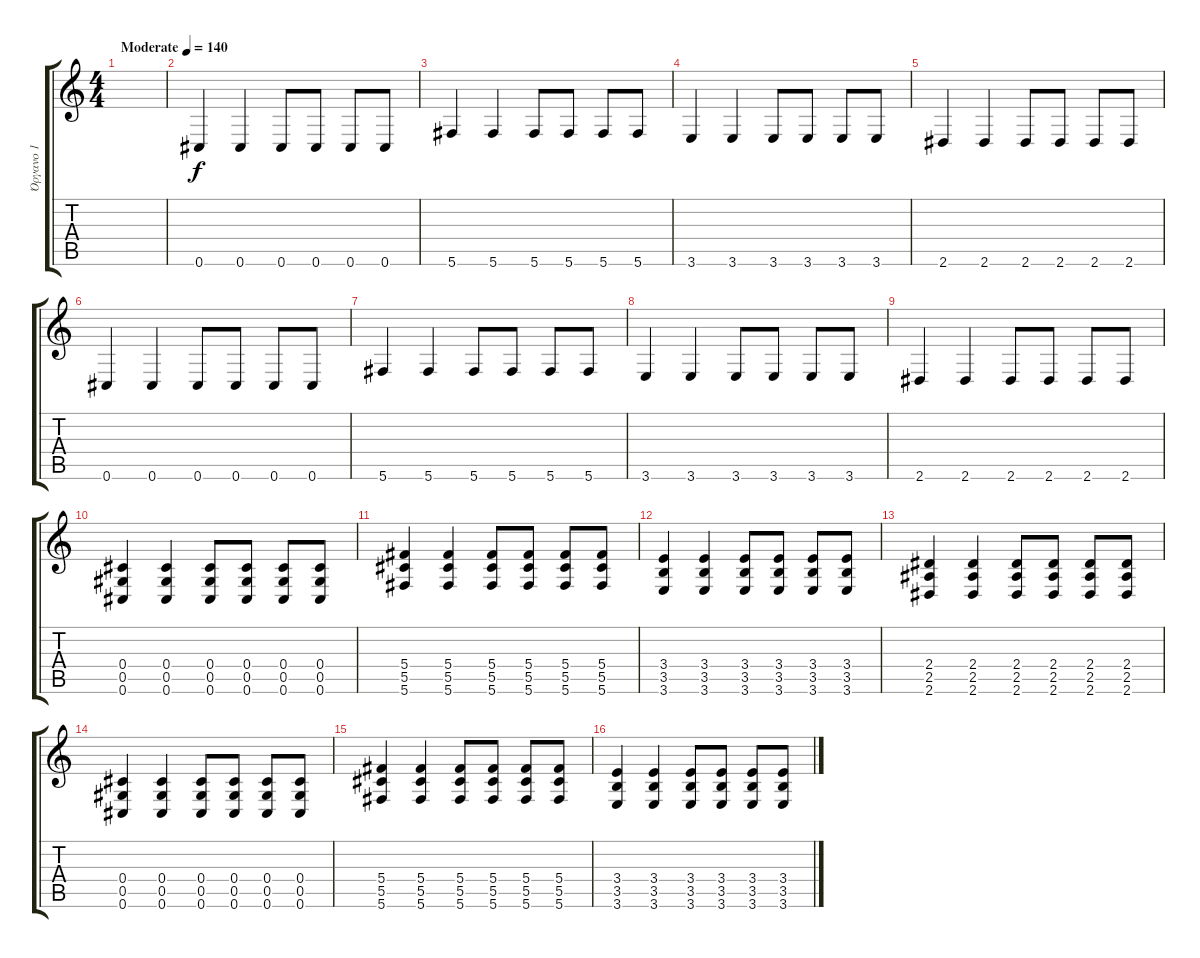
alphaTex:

\track ("Όργανο 1" "Όργανο 1") {instrument overdrivenguitar}
\staff {score tabs}
\tuning (Eb4 Bb3 Gb3 Db3 Ab2 Db2) {hide}
\ts (4 4)
\tempo (140 "Moderate")
\clef g2
\ks c
|
0.6.4{volume 7} 0.6.4 0.6.8 0.6.8 0.6.8 0.6.8 |
5.6.4 5.6.4 5.6.8 5.6.8 5.6.8 5.6.8 |
3.6.4 3.6.4 3.6.8 3.6.8 3.6.8 3.6.8 |
2.6.4 2.6.4 2.6.8 2.6.8 2.6.8 2.6.8 |
0.6.4 0.6.4 0.6.8 0.6.8 0.6.8 0.6.8 |
5.6.4 5.6.4 5.6.8 5.6.8 5.6.8 5.6.8 |
3.6.4 3.6.4 3.6.8 3.6.8 3.6.8 3.6.8 |
2.6.4 2.6.4 2.6.8 2.6.8 2.6.8 2.6.8 |
(0.4 0.5 0.6).4{volume 12} (0.4 0.5 0.6).4 (0.4 0.5 0.6).8 (0.4 0.5 0.6).8 (0.4 0.5 0.6).8 (0.4 0.5 0.6).8 |
(5.4 5.5 5.6).4 (5.4 5.5 5.6).4 (5.4 5.5 5.6).8 (5.4 5.5 5.6).8 (5.4 5.5 5.6).8 (5.4 5.5 5.6).8 |
(3.4 3.5 3.6).4 (3.4 3.5 3.6).4 (3.4 3.5 3.6).8 (3.4 3.5 3.6).8 (3.4 3.5 3.6).8 (3.4 3.5 3.6).8 |
(2.4 2.5 2.6).4 (2.4 2.5 2.6).4 (2.4 2.5 2.6).8 (2.4 2.5 2.6).8 (2.4 2.5 2.6).8 (2.4 2.5 2.6).8 |
(0.4 0.5 0.6).4 (0.4 0.5 0.6).4 (0.4 0.5 0.6).8 (0.4 0.5 0.6).8 (0.4 0.5 0.6).8 (0.4 0.5 0.6).8 |
(5.4 5.5 5.6).4 (5.4 5.5 5.6).4 (5.4 5.5 5.6).8 (5.4 5.5 5.6).8 (5.4 5.5 5.6).8 (5.4 5.5 5.6).8 |
(3.4 3.5 3.6).4 (3.4 3.5 3.6).4 (3.4 3.5 3.6).8 (3.4 3.5 3.6).8 (3.4 3.5 3.6).8 (3.4 3.5 3.6).8
